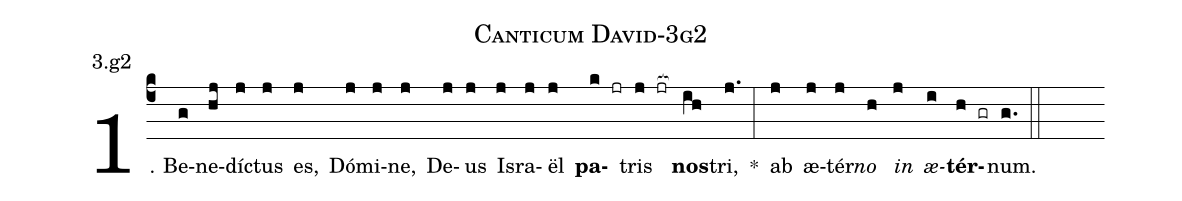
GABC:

name: Canticum David-3g2;
annotation: 3.g2;
%%
(c4)1. Be(g)ne(hj)díc(j)tus(j) es,(j) Dó(j)mi(j)ne,(j) De(j)us(j) Is(j)ra(j)ël(j) <b>pa</b>(k jr)tris(j jr[ocb:1{]) <b>nos</b>(ih[ocb:0}])tri,(j.) *(:) ab(j) æ(j)tér(j)<i>no</i>(h) <i>in</i>(j) <i>æ</i>(i)<b>tér</b>(h gr)num.(g.) (::)
